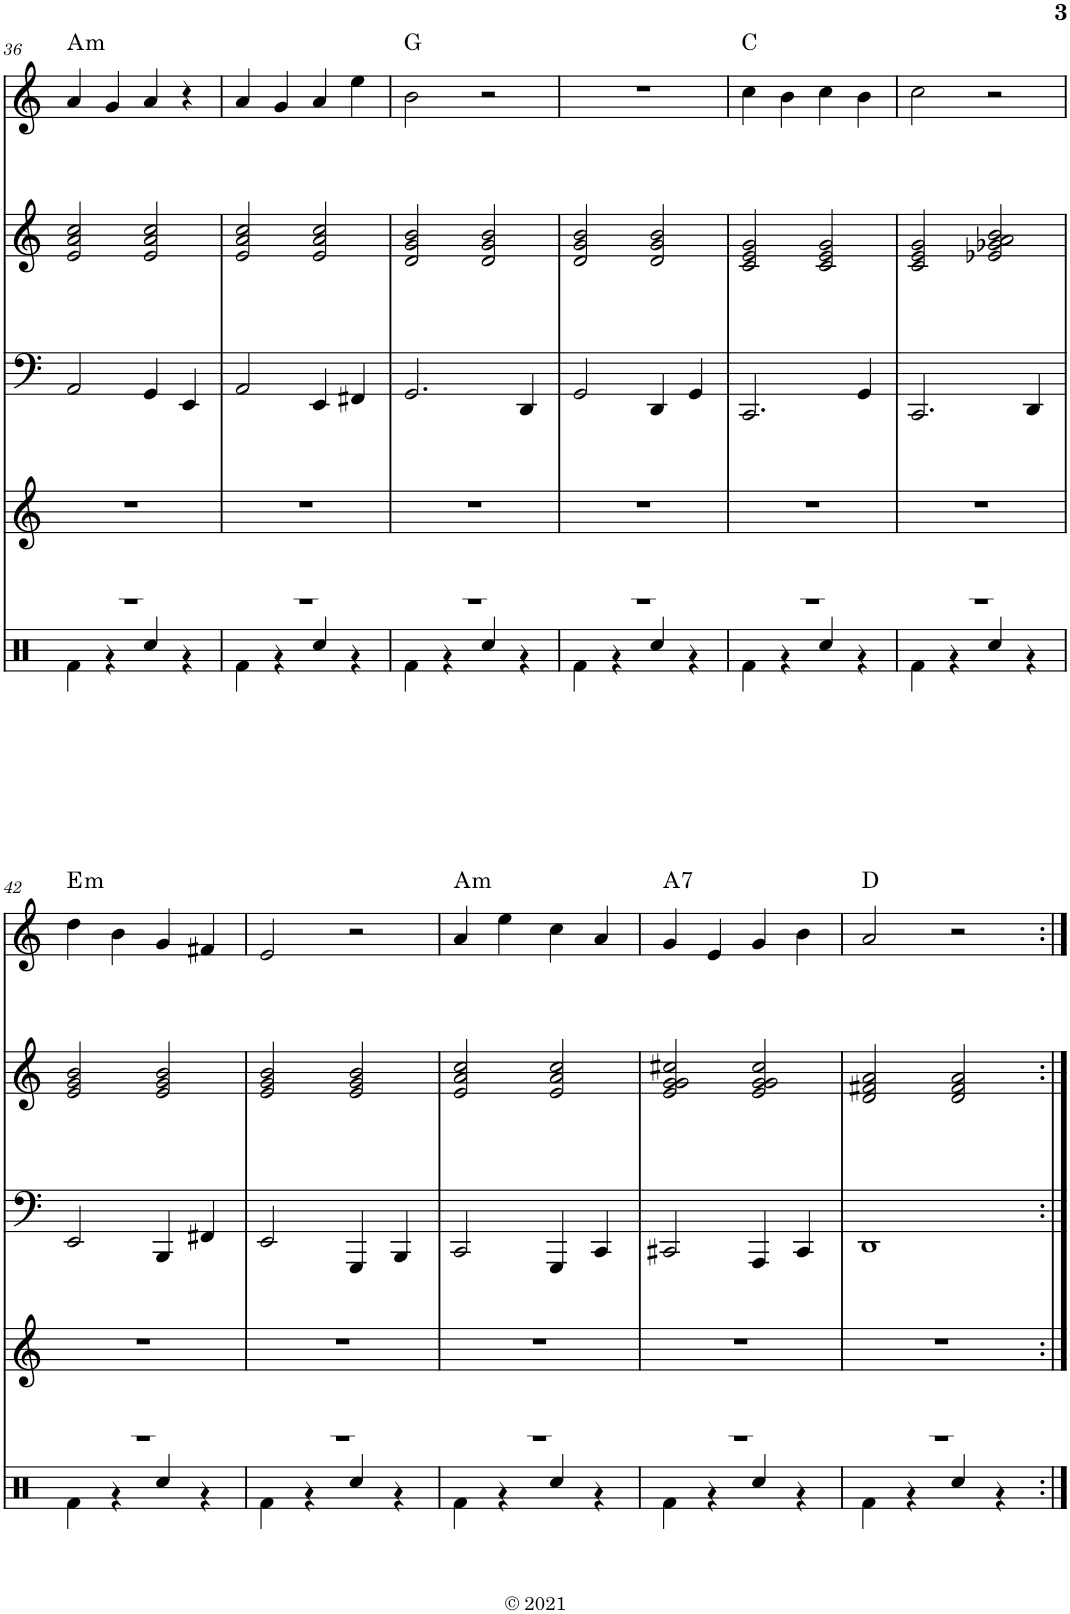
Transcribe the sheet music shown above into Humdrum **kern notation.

**kern	**kern	**kern	**kern	**kern	**harte
*part5	*part4	*part3	*part2	*part1	*part1
*staff5	*staff4	*staff3	*staff2	*staff1	*
*I"Drumset	*I"Violin	*I"Piano	*I"Piano	*I"Vibraphone	*
*	*I'Vln	*I'Pno	*I'Pno	*I'Vbp	*
!!LO:PB:g=z
*clefX	*clefG2	*clefF4	*clefG2	*clefG2	*
*k[]	*k[]	*k[]	*k[]	*k[]	*
*M4/4	*M4/4	*M4/4	*M4/4	*M4/4	*
=36	=36	=36	=36	=36	=36
*^	*	*	*	*	*
!	!	!	!	!	!	!LO:H:kt=m
1r	4Rf\	1r	2AA/	2e/ 2a/ 2cc/	4a/	A:min
.	4r	.	.	.	4g/	.
.	4Rcc/	.	4GG/	2e/ 2a/ 2cc/	4a/	.
.	4r	.	4EE/	.	4r	.
=37	=37	=37	=37	=37	=37	=37
1r	4Rf\	1r	2AA/	2e/ 2a/ 2cc/	4a/	.
.	4r	.	.	.	4g/	.
.	4Rcc/	.	4EE/	2e/ 2a/ 2cc/	4a/	.
.	4r	.	4FF#X/	.	4ee\	.
=38	=38	=38	=38	=38	=38	=38
1r	4Rf\	1r	2.GG/	2d/ 2g/ 2b/	2b\	G:maj
.	4r	.	.	.	.	.
.	4Rcc/	.	.	2d/ 2g/ 2b/	2r	.
.	4r	.	4DD/	.	.	.
=39	=39	=39	=39	=39	=39	=39
1r	4Rf\	1r	2GG/	2d/ 2g/ 2b/	1r	.
.	4r	.	.	.	.	.
.	4Rcc/	.	4DD/	2d/ 2g/ 2b/	.	.
.	4r	.	4GG/	.	.	.
=40	=40	=40	=40	=40	=40	=40
1r	4Rf\	1r	2.CC/	2c/ 2e/ 2g/	4cc\	C:maj
.	4r	.	.	.	4b\	.
.	4Rcc/	.	.	2c/ 2e/ 2g/	4cc\	.
.	4r	.	4GG/	.	4b\	.
=41	=41	=41	=41	=41	=41	=41
1r	4Rf\	1r	2.CC/	2c/ 2e/ 2g/	2cc\	.
.	4r	.	.	.	.	.
.	4Rcc/	.	.	2e-X/ 2g-X/ 2a/ 2b/	2r	.
.	4r	.	4DD/	.	.	.
!!LO:LB:g=z
=42	=42	=42	=42	=42	=42	=42
!	!	!	!	!	!	!LO:H:kt=m
1r	4Rf\	1r	2EE/	2e/ 2g/ 2b/	4dd\	E:min
.	4r	.	.	.	4b\	.
.	4Rcc/	.	4BBB/	2e/ 2g/ 2b/	4g/	.
.	4r	.	4FF#X/	.	4f#X/	.
=43	=43	=43	=43	=43	=43	=43
1r	4Rf\	1r	2EE/	2e/ 2g/ 2b/	2e/	.
.	4r	.	.	.	.	.
.	4Rcc/	.	4GGG/	2e/ 2g/ 2b/	2r	.
.	4r	.	4BBB/	.	.	.
=44	=44	=44	=44	=44	=44	=44
!	!	!	!	!	!	!LO:H:kt=m
1r	4Rf\	1r	2CC/	2e/ 2a/ 2cc/	4a/	A:min
.	4r	.	.	.	4ee\	.
.	4Rcc/	.	4GGG/	2e/ 2a/ 2cc/	4cc\	.
.	4r	.	4CC/	.	4a/	.
=45	=45	=45	=45	=45	=45	=45
!	!	!	!	!	!	!LO:H:kt=7
1r	4Rf\	1r	2CC#X/	2e/ 2g/ 2g/ 2cc#X/	4g/	A:7
.	4r	.	.	.	4e/	.
.	4Rcc/	.	4AAA/	2e/ 2g/ 2g/ 2cc#/	4g/	.
.	4r	.	4CC#/	.	4b\	.
=46	=46	=46	=46	=46	=46	=46
1r	4Rf\	1r	1DD	2d/ 2f#X/ 2a/	2a/	D:maj
.	4r	.	.	.	.	.
.	4Rcc/	.	.	2d/ 2f#/ 2a/	2r	.
.	4r	.	.	.	.	.
*v	*v	*	*	*	*	*
=:|!	=:|!	=:|!	=:|!	=:|!	=:|!
*-	*-	*-	*-	*-	*-
